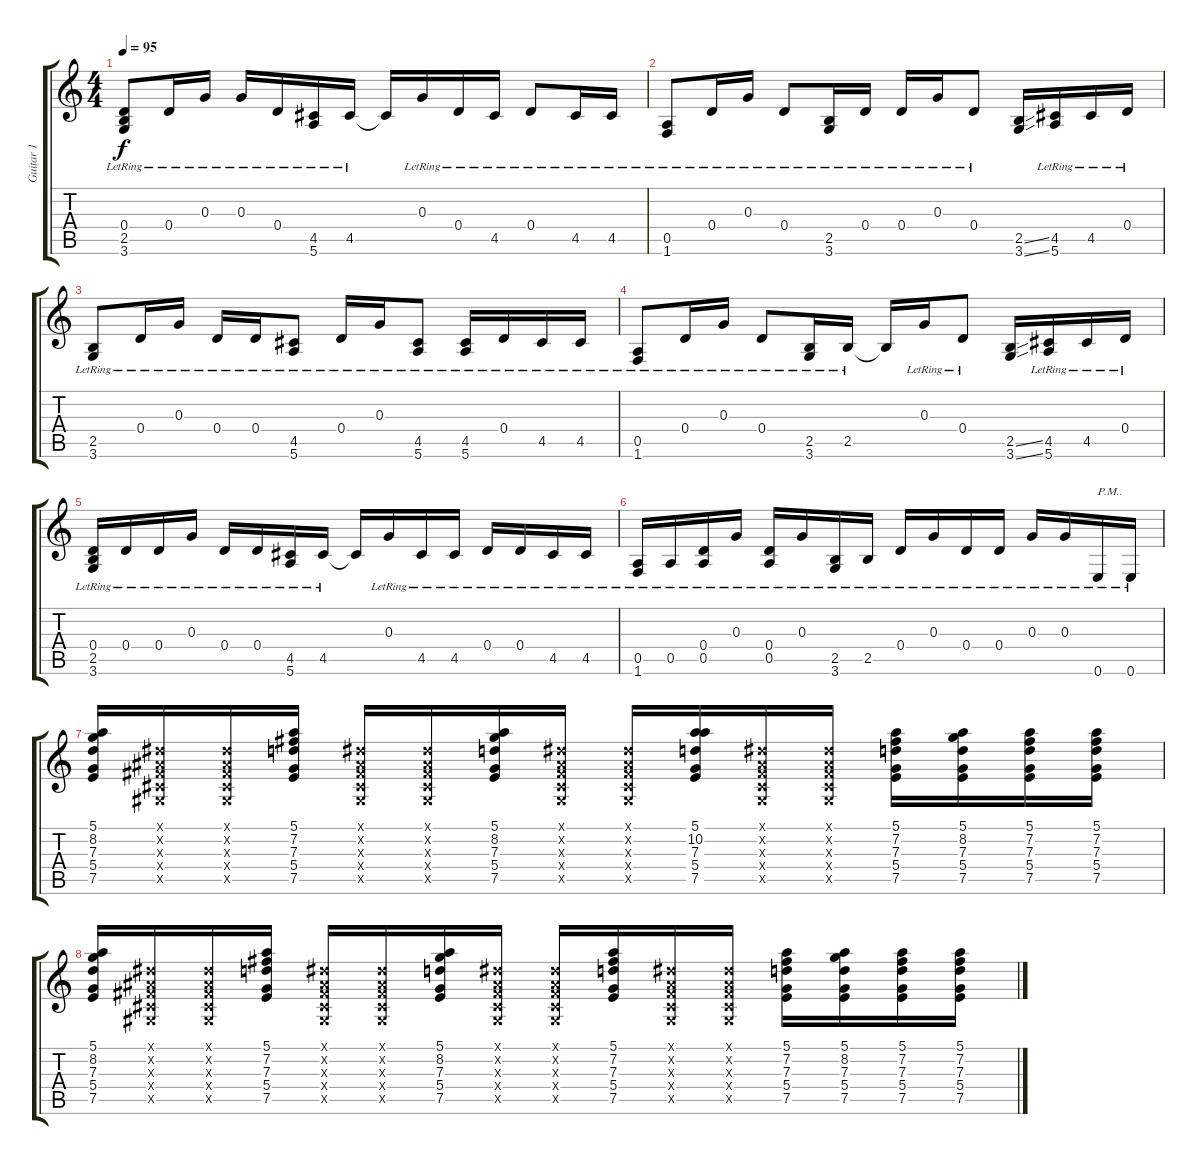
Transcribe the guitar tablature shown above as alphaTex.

\track ("Guitar 1" "Guitar 1") {instrument overdrivenguitar}
\staff {score tabs}
\tuning (E4 B3 G3 D3 A2 E2) {hide}
\ts (4 4)
\tempo 95
\clef g2
\ks c
(0.4{lr} 2.5{lr} 3.6{lr}).8{dy f} 0.4{lr}.16 0.3{lr}.16 0.3{lr}.16 0.4{lr}.16 (4.5{lr} 5.6{lr}).16 4.5{lr}.16 4.5{t}.16 0.3{lr}.16 0.4{lr}.16 4.5{lr}.16 0.4{lr}.8 4.5{lr}.16 4.5{lr}.16 |
(0.5{lr} 1.6{lr}).8 0.4{lr}.16 0.3{lr}.16 0.4{lr}.8 (2.5{lr} 3.6{lr}).16 0.4{lr}.16 0.4{lr}.16 0.3{lr}.16 0.4{lr}.8 (2.5{ss} 3.6{ss}).16 (4.5{lr} 5.6{lr}).16 4.5{lr}.16 0.4{lr}.16 |
(2.5{lr} 3.6{lr}).8 0.4{lr}.16 0.3{lr}.16 0.4{lr}.16 0.4{lr}.16 (4.5{lr} 5.6{lr}).8 0.4{lr}.16 0.3{lr}.16 (4.5{lr} 5.6{lr}).8 (4.5{lr} 5.6{lr}).16 0.4{lr}.16 4.5{lr}.16 4.5{lr}.16 |
(0.5{lr} 1.6{lr}).8 0.4{lr}.16 0.3{lr}.16 0.4{lr}.8 (2.5{lr} 3.6{lr}).16 2.5{lr}.16 2.5{t}.16 0.3{lr}.16 0.4{lr}.8 (2.5{ss} 3.6{ss}).16 (4.5{lr} 5.6{lr}).16 4.5{lr}.16 0.4{lr}.16 |
(0.4{lr} 2.5{lr} 3.6{lr}).16 0.4{lr}.16 0.4{lr}.16 0.3{lr}.16 0.4{lr}.16 0.4{lr}.16 (4.5{lr} 5.6{lr}).16 4.5{lr}.16 4.5{t}.16 0.3{lr}.16 4.5{lr}.16 4.5{lr}.16 0.4{lr}.16 0.4{lr}.16 4.5{lr}.16 4.5{lr}.16 |
(0.5{lr} 1.6{lr}).16 0.5{lr}.16 (0.4{lr} 0.5{lr}).16 0.3{lr}.16 (0.4{lr} 0.5{lr}).16 0.3{lr}.16 (2.5{lr} 3.6{lr}).16 2.5{lr}.16 0.4{lr}.16 0.3{lr}.16 0.4{lr}.16 0.4{lr}.16 0.3{lr}.16 0.3{lr}.16 0.6{lr}.16{txt "P.M.."} 0.6{lr}.16 |
(5.1 8.2 7.3 5.4 7.5).16 (-1.1{x} -1.2{x} -1.3{x} -1.4{x} -1.5{x}).16 (-1.1{x} -1.2{x} -1.3{x} -1.4{x} -1.5{x}).16 (5.1 7.2 7.3 5.4 7.5).16 (-1.1{x} -1.2{x} -1.3{x} -1.4{x} -1.5{x}).16 (-1.1{x} -1.2{x} -1.3{x} -1.4{x} -1.5{x}).16 (5.1 8.2 7.3 5.4 7.5).16 (-1.1{x} -1.2{x} -1.3{x} -1.4{x} -1.5{x}).16 (-1.1{x} -1.2{x} -1.3{x} -1.4{x} -1.5{x}).16 (5.1 10.2 7.3 5.4 7.5).16 (-1.1{x} -1.2{x} -1.3{x} -1.4{x} -1.5{x}).16 (-1.1{x} -1.2{x} -1.3{x} -1.4{x} -1.5{x}).16 (5.1 7.2 7.3 5.4 7.5).16 (5.1 8.2 7.3 5.4 7.5).16 (5.1 7.2 7.3 5.4 7.5).16 (5.1 7.2 7.3 5.4 7.5).16 |
(5.1 8.2 7.3 5.4 7.5).16 (-1.1{x} -1.2{x} -1.3{x} -1.4{x} -1.5{x}).16 (-1.1{x} -1.2{x} -1.3{x} -1.4{x} -1.5{x}).16 (5.1 7.2 7.3 5.4 7.5).16 (-1.1{x} -1.2{x} -1.3{x} -1.4{x} -1.5{x}).16 (-1.1{x} -1.2{x} -1.3{x} -1.4{x} -1.5{x}).16 (5.1 8.2 7.3 5.4 7.5).16 (-1.1{x} -1.2{x} -1.3{x} -1.4{x} -1.5{x}).16 (-1.1{x} -1.2{x} -1.3{x} -1.4{x} -1.5{x}).16 (5.1 7.2 7.3 5.4 7.5).16 (-1.1{x} -1.2{x} -1.3{x} -1.4{x} -1.5{x}).16 (-1.1{x} -1.2{x} -1.3{x} -1.4{x} -1.5{x}).16 (5.1 7.2 7.3 5.4 7.5).16 (5.1 8.2 7.3 5.4 7.5).16 (5.1 7.2 7.3 5.4 7.5).16 (5.1 7.2 7.3 5.4 7.5).16
